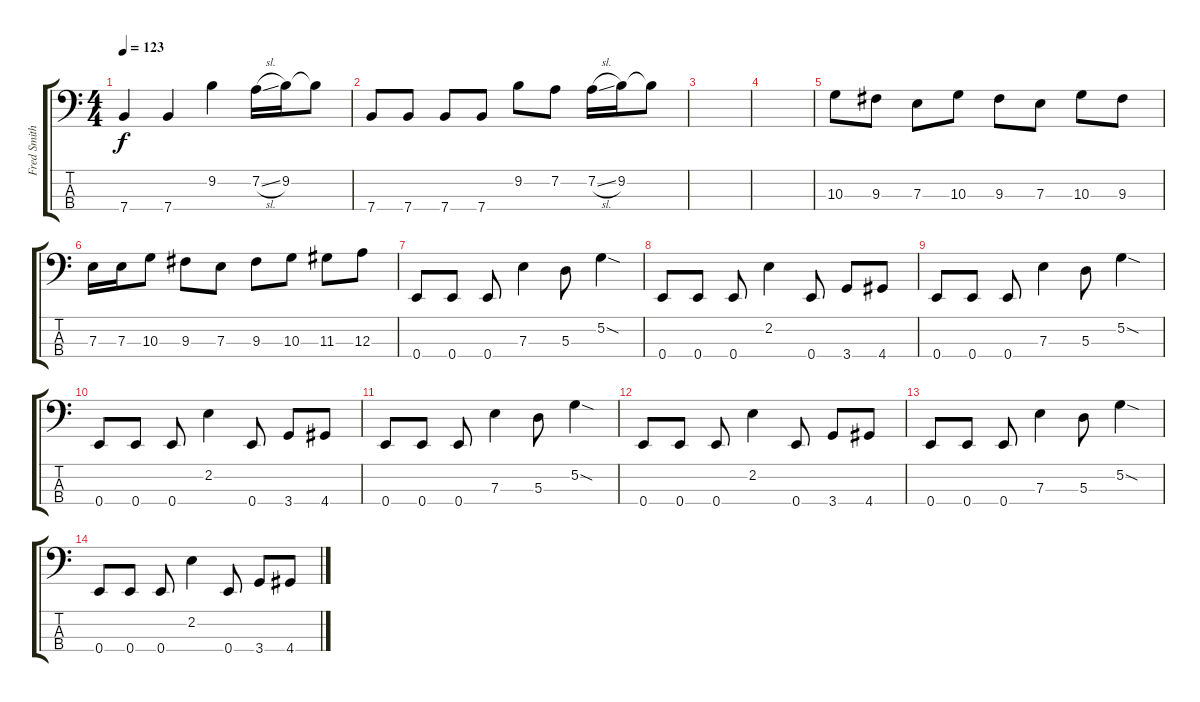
\track ("Fred Smith" "Fred Smith") {instrument electricbasspick}
\staff {score tabs}
\tuning (G2 D2 A1 E1) {hide}
\ts (4 4)
\tempo 123
\clef f4
\ks c
7.4.4{dy f} 7.4.4 9.2.4 7.2{sl}.16 9.2.16 9.2{t}.8 |
7.4.8 7.4.8 7.4.8 7.4.8 9.2.8 7.2.8 7.2{sl}.16 9.2.16 9.2{t}.8 |
|
|
10.3.8 9.3.8 7.3.8 10.3.8 9.3.8 7.3.8 10.3.8 9.3.8 |
7.3.16 7.3.16 10.3.8 9.3.8 7.3.8 9.3.8 10.3.8 11.3.8 12.3.8 |
0.4.8 0.4.8 0.4.8 7.3.4 5.3.8 5.2{sod}.4 |
0.4.8 0.4.8 0.4.8 2.2.4 0.4.8 3.4.8 4.4.8 |
0.4.8 0.4.8 0.4.8 7.3.4 5.3.8 5.2{sod}.4 |
0.4.8 0.4.8 0.4.8 2.2.4 0.4.8 3.4.8 4.4.8 |
0.4.8 0.4.8 0.4.8 7.3.4 5.3.8 5.2{sod}.4 |
0.4.8 0.4.8 0.4.8 2.2.4 0.4.8 3.4.8 4.4.8 |
0.4.8 0.4.8 0.4.8 7.3.4 5.3.8 5.2{sod}.4 |
0.4.8 0.4.8 0.4.8 2.2.4 0.4.8 3.4.8 4.4.8
